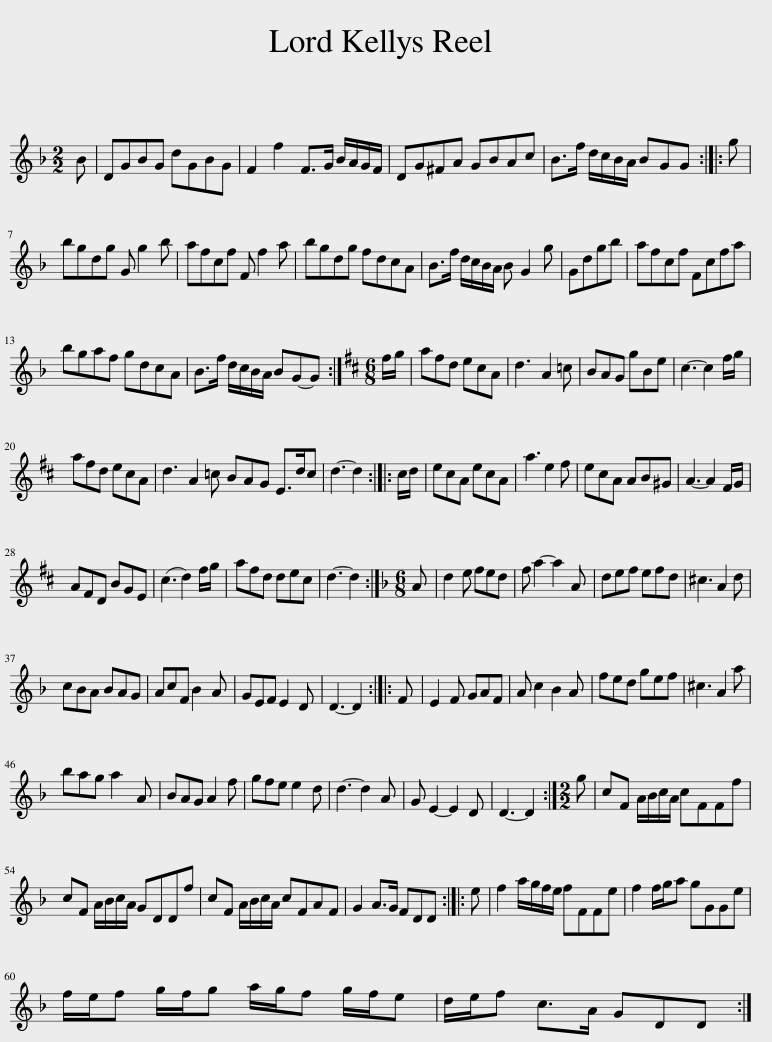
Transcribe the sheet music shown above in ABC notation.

X:1
L:1/8
M:2/2
I:linebreak $
K:F
V:1 treble
V:1
 B | DGBG dGBG | F2 f2 F>G B/A/G/F/ | DG^FA GBAc | B>f d/c/B/A/ BGG :: %5
 g |$ bgdg G g2 b | afcf F f2 a | bgdg fdcA | B>f d/c/B/A/ B G2 g | %10
 Gdgb | afcf Fcfa |$ bgaf gdcA | B>f d/c/B/A/ BG-G :|[K:D][M:6/8] f/g/ | %15
 afd ecA | d3 A2 =c | BAG gBe | c3- c2 f/g/ |$ afd ecA | %20
 d3 A2 =c BAG E>dc | d3- d2 :: c/d/ | ecA ecA | a3 e2 f | %25
 ecA AB^G | A3- A2 F/G/ |$ AFD BGE | (c3 d2) f/g/ | afd dec | %30
 d3- d2 :|[K:Dmin][M:6/8] A | d2 e fed | f a2- a2 A | def efd | %35
 ^c3 A2 d |$ cBA BAG | AcF B2 A | GEF E2 D | D3- D2 :: %40
 F | E2 F GAF | A c2 B2 A | fed gef | ^c3 A2 a |$ %45
 bag a2 A | BAG A2 f | gfe e2 d | d3- d2 A | G E2- E2 D | %50
 D3- D2 :|[M:2/2] g | cF A/B/c/A/ cFFf |$ cF A/B/c/A/ GDDf | cF A/B/c/A/ cFAF | %55
 G2 A>G FDD :: e | f2 a/g/f/e/ fFFe | f2 f/g/a gGGe |$ f/e/f g/f/g a/g/f g/f/e | %60
 d/e/f c>A GDD :| %61
